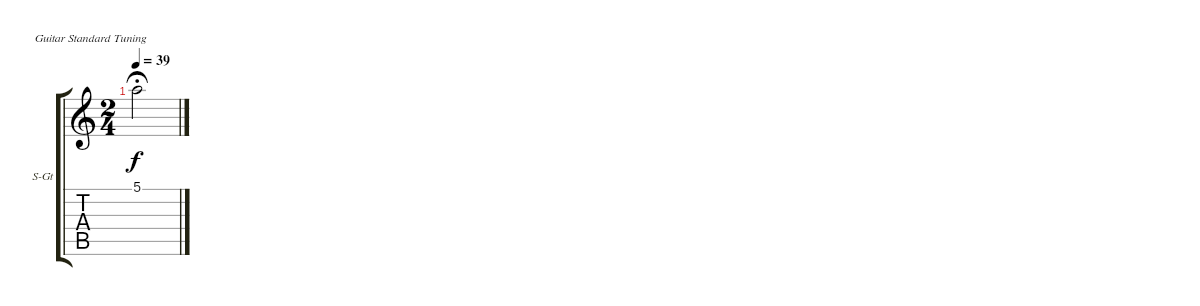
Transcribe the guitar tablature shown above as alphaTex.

\defaultSystemsLayout 4
\bracketExtendMode groupsimilarinstruments
\firstSystemTrackNameOrientation horizontal
\otherSystemsTrackNameOrientation horizontal
\track ("Violin 1" "S-Gt") {instrument acousticguitarsteel}
\staff {score tabs}
\tuning (E4 B3 G3 D3 A2 E2)
\ts (2 4)
\tempo 39
\clef g2
\ks c
5.1.2{dy f fermata (medium 0.47)}
